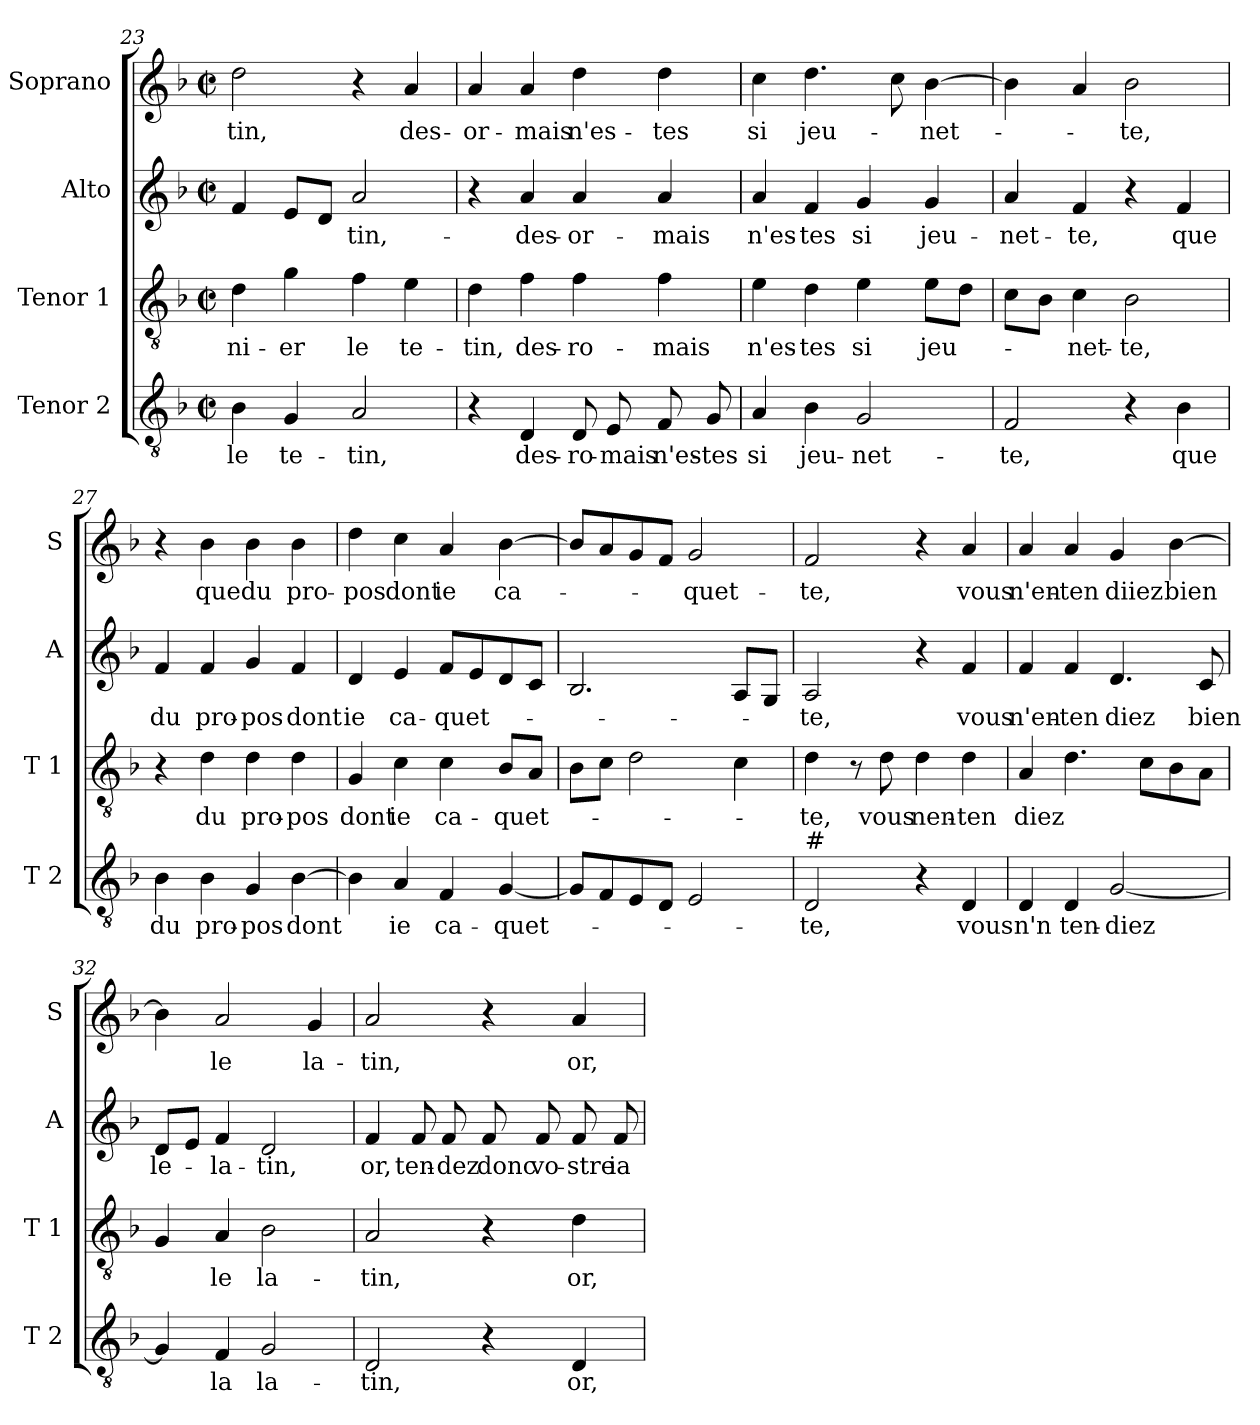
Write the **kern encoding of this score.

**kern	**text	**kern	**text	**kern	**text	**kern	**text
*part4	*part4	*part3	*part3	*part2	*part2	*part1	*part1
*staff4	*staff4	*staff3	*staff3	*staff2	*staff2	*staff1	*staff1
*I"Tenor 2	*	*I"Tenor 1	*	*I"Alto	*	*I"Soprano	*
*I'T 2	*	*I'T 1	*	*I'A	*	*I'S	*
!!LO:PB:g=z
*clefGv2	*	*clefGv2	*	*clefG2	*	*clefG2	*
*k[b-]	*	*k[b-]	*	*k[b-]	*	*k[b-]	*
*F:	*	*F:	*	*F:	*	*F:	*
*M2/2	*	*M2/2	*	*M2/2	*	*M2/2	*
*met(c|)	*	*met(c|)	*	*met(c|)	*	*met(c|)	*
=23	=23	=23	=23	=23	=23	=23	=23
!	!LO:LY:b	!	!LO:LY:b	!	!	!	!LO:LY:b
4B-\	le	4d\	-ni-	4f/	.	2dd\	-tin,
!	!LO:LY:b	!	!LO:LY:b	!	!	!	!
4G/	te-	4g\	-er	8e/L	.	.	.
.	.	.	.	8d/J	.	.	.
!	!LO:LY:b	!	!LO:LY:b	!	!LO:LY:b	!	!
2A/	-tin,	4f\	le	2a/	-tin,-	4r	.
!	!	!	!LO:LY:b	!	!	!	!LO:LY:b
.	.	4e\	te-	.	.	4a/	des-
=24	=24	=24	=24	=24	=24	=24	=24
!	!	!	!LO:LY:b	!	!	!	!LO:LY:b
4r	.	4d\	-tin,	4r	.	4a/	-or-
!	!LO:LY:b	!	!LO:LY:b	!	!LO:LY:b	!	!LO:LY:b
4D/	des-	4f\	des-	4a/	-des-	4a/	-mais
!	!LO:LY:b	!	!LO:LY:b	!	!LO:LY:b	!	!LO:LY:b
8D/	-ro-	4f\	-ro-	4a/	-or-	4dd\	n'es-
!	!LO:LY:b	!	!	!	!	!	!
8E/	-mais	.	.	.	.	.	.
!	!LO:LY:b	!	!LO:LY:b	!	!LO:LY:b	!	!LO:LY:b
8F/	n'es-	4f\	-mais	4a/	-mais	4dd\	-tes
!	!LO:LY:b	!	!	!	!	!	!
8G/	-tes	.	.	.	.	.	.
=25	=25	=25	=25	=25	=25	=25	=25
!	!LO:LY:b	!	!LO:LY:b	!	!LO:LY:b	!	!LO:LY:b
4A/	si	4e\	n'es-	4a/	n'es-	4cc\	si
!	!LO:LY:b	!	!LO:LY:b	!	!LO:LY:b	!	!LO:LY:b
4B-\	jeu-	4d\	-tes	4f/	-tes	4.dd\	jeu-
!	!LO:LY:b	!	!LO:LY:b	!	!LO:LY:b	!	!
2G/	-net-	4e\	si	4g/	si	.	.
.	.	.	.	.	.	8cc\	.
!	!	!	!LO:LY:b	!	!LO:LY:b	!	!LO:LY:b
.	.	8e\L	jeu-	4g/	jeu-	[4b-\	-net-
.	.	8d\J	.	.	.	.	.
=26	=26	=26	=26	=26	=26	=26	=26
!	!LO:LY:b	!	!	!	!LO:LY:b	!	!
2F/	-te,	8c\L	.	4a/	-net-	4b-\]	.
.	.	8B-\J	.	.	.	.	.
!	!	!	!LO:LY:b	!	!LO:LY:b	!	!
.	.	4c\	-net-	4f/	-te,	4a/	.
!	!	!	!LO:LY:b	!	!	!	!LO:LY:b
4r	.	2B-\	-te,	4r	.	2b-\	-te,
!	!LO:LY:b	!	!	!	!LO:LY:b	!	!
4B-\	que	.	.	4f/	que	.	.
!!LO:LB:g=z
=27	=27	=27	=27	=27	=27	=27	=27
!	!LO:LY:b	!	!	!	!LO:LY:b	!	!
4B-\	du	4r	.	4f/	du	4r	.
!	!LO:LY:b	!	!LO:LY:b	!	!LO:LY:b	!	!LO:LY:b
4B-\	pro-	4d\	du	4f/	pro-	4b-\	que
!	!LO:LY:b	!	!LO:LY:b	!	!LO:LY:b	!	!LO:LY:b
4G/	-pos	4d\	pro-	4g/	-pos	4b-\	du
!	!LO:LY:b	!	!LO:LY:b	!	!LO:LY:b	!	!LO:LY:b
[4B-\	dont	4d\	-pos	4f/	dont	4b-\	pro-
=28	=28	=28	=28	=28	=28	=28	=28
!	!	!	!LO:LY:b	!	!LO:LY:b	!	!LO:LY:b
4B-\]	.	4G/	dont	4d/	ie	4dd\	-pos
!	!LO:LY:b	!	!LO:LY:b	!	!LO:LY:b	!	!LO:LY:b
4A/	ie	4c\	ie	4e/	ca-	4cc\	dont
!	!LO:LY:b	!	!LO:LY:b	!	!LO:LY:b	!	!LO:LY:b
4F/	ca-	4c\	ca-	8f/L	-quet-	4a/	ie
.	.	.	.	8e/	.	.	.
!	!LO:LY:b	!	!LO:LY:b	!	!	!	!LO:LY:b
[4G/	-quet-	8B-/L	-quet-	8d/	.	[4b-\	ca-
.	.	8A/J	.	8c/J	.	.	.
=29	=29	=29	=29	=29	=29	=29	=29
8G/L]	.	8B-\L	.	2.B-/	.	8b-/L]	.
8F/	.	8c\J	.	.	.	8a/	.
8E/	.	2d\	.	.	.	8g/	.
8D/J	.	.	.	.	.	8f/J	.
!	!	!	!	!	!	!	!LO:LY:b
2E/	.	.	.	.	.	2g/	-quet-
.	.	4c\	.	8A/L	.	.	.
.	.	.	.	8G/J	.	.	.
=30	=30	=30	=30	=30	=30	=30	=30
!LO:TX:a:t=#	!	!	!	!	!	!	!
!	!LO:LY:b	!	!LO:LY:b	!	!LO:LY:b	!	!LO:LY:b
2D/	-te,	4d\	-te,	2A/	-te,	2f/	-te,
.	.	8r	.	.	.	.	.
!	!	!	!LO:LY:b	!	!	!	!
.	.	8d\	vous	.	.	.	.
!	!	!	!LO:LY:b	!	!	!	!
4r	.	4d\	nen-	4r	.	4r	.
!	!LO:LY:b	!	!LO:LY:b	!	!LO:LY:b	!	!LO:LY:b
4D/	vous	4d\	-ten	4f/	vous	4a/	vous
!!LO:LB:g=z
=31	=31	=31	=31	=31	=31	=31	=31
!	!LO:LY:b	!	!LO:LY:b	!	!LO:LY:b	!	!LO:LY:b
4D/	n'n	4A/	diez	4f/	n'en-	4a/	n'en-
!	!LO:LY:b	!	!	!	!LO:LY:b	!	!LO:LY:b
4D/	ten-	4.d\	.	4f/	-ten	4a/	-ten
!	!LO:LY:b	!	!	!	!LO:LY:b	!	!LO:LY:b
[2G/	-diez	.	.	4.d/	diez	4g/	diiez
.	.	8c\L	.	.	.	.	.
!	!	!	!	!	!	!	!LO:LY:b
.	.	8B-\	.	.	.	[4b-\	bien
!	!	!	!	!	!LO:LY:b	!	!
.	.	8A\J	.	8c/	bien	.	.
=32	=32	=32	=32	=32	=32	=32	=32
!	!	!	!	!	!LO:LY:b	!	!
4G/]	.	4G/	.	8d/L	le-	4b-\]	.
.	.	.	.	8e/J	.	.	.
!	!LO:LY:b	!	!LO:LY:b	!	!LO:LY:b	!	!LO:LY:b
4F/	la	4A/	le	4f/	-la-	2a/	le
!	!LO:LY:b	!	!LO:LY:b	!	!LO:LY:b	!	!
2G/	la-	2B-\	la-	2d/	-tin,	.	.
!	!	!	!	!	!	!	!LO:LY:b
.	.	.	.	.	.	4g/	la-
=33	=33	=33	=33	=33	=33	=33	=33
!	!LO:LY:b	!	!LO:LY:b	!	!LO:LY:b	!	!LO:LY:b
2D/	-tin,	2A/	-tin,	4f/	or,	2a/	-tin,
!	!	!	!	!	!LO:LY:b	!	!
.	.	.	.	8f/	ten-	.	.
!	!	!	!	!	!LO:LY:b	!	!
.	.	.	.	8f/	-dez	.	.
!	!	!	!	!	!LO:LY:b	!	!
4r	.	4r	.	8f/	donc	4r	.
!	!	!	!	!	!LO:LY:b	!	!
.	.	.	.	8f/	vo-	.	.
!	!LO:LY:b	!	!LO:LY:b	!	!LO:LY:b	!	!LO:LY:b
4D/	or,	4d\	or,	8f/	-stre	4a/	or,
!	!	!	!	!	!LO:LY:b	!	!
.	.	.	.	8f/	ia-	.	.
=	=	=	=	=	=	=	=
*-	*-	*-	*-	*-	*-	*-	*-
